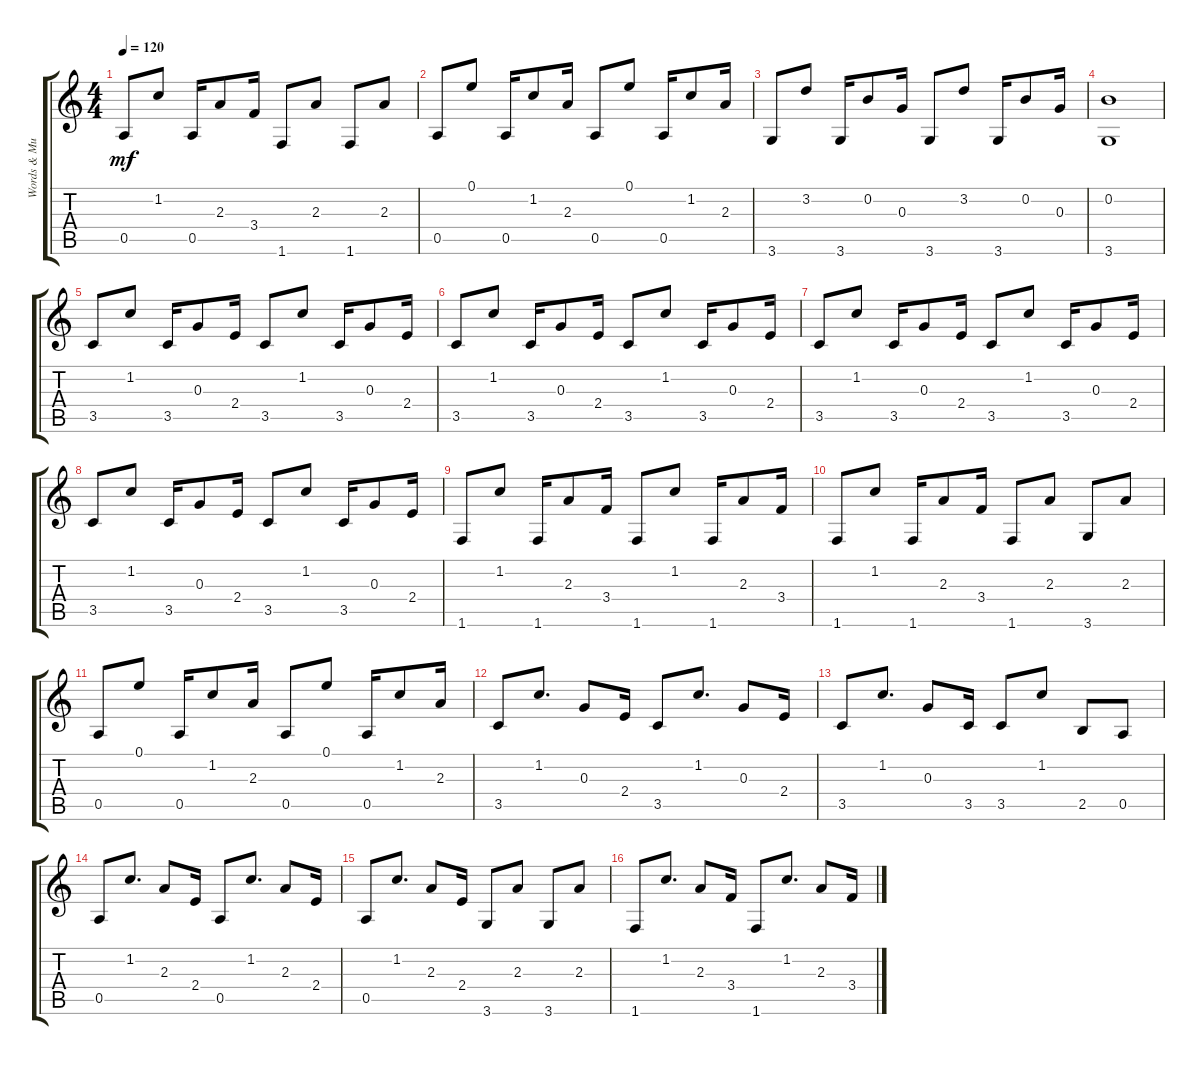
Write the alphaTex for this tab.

\track ("Words & Music By James Blunt and Ryan T" "Words & Mu") {instrument electricguitarclean}
\staff {score tabs}
\tuning (E4 B3 G3 D3 A2 E2) {hide}
\ts (4 4)
\tempo 120
\clef g2
\ks c
0.5.8{dy mf} 1.2.8 0.5.16 2.3.8 3.4.16 1.6.8 2.3.8 1.6.8 2.3.8 |
0.5.8 0.1.8 0.5.16 1.2.8 2.3.16 0.5.8 0.1.8 0.5.16 1.2.8 2.3.16 |
3.6.8 3.2.8 3.6.16 0.2.8 0.3.16 3.6.8 3.2.8 3.6.16 0.2.8 0.3.16 |
(0.2 3.6).1 |
3.5.8 1.2.8 3.5.16 0.3.8 2.4.16 3.5.8 1.2.8 3.5.16 0.3.8 2.4.16 |
3.5.8 1.2.8 3.5.16 0.3.8 2.4.16 3.5.8 1.2.8 3.5.16 0.3.8 2.4.16 |
3.5.8 1.2.8 3.5.16 0.3.8 2.4.16 3.5.8 1.2.8 3.5.16 0.3.8 2.4.16 |
3.5.8 1.2.8 3.5.16 0.3.8 2.4.16 3.5.8 1.2.8 3.5.16 0.3.8 2.4.16 |
1.6.8 1.2.8 1.6.16 2.3.8 3.4.16 1.6.8 1.2.8 1.6.16 2.3.8 3.4.16 |
1.6.8 1.2.8 1.6.16 2.3.8 3.4.16 1.6.8 2.3.8 3.6.8 2.3.8 |
0.5.8 0.1.8 0.5.16 1.2.8 2.3.16 0.5.8 0.1.8 0.5.16 1.2.8 2.3.16 |
3.5.8 1.2.8{d} 0.3.8 2.4.16 3.5.8 1.2.8{d} 0.3.8 2.4.16 |
3.5.8 1.2.8{d} 0.3.8 3.5.16 3.5.8 1.2.8 2.5.8 0.5.8 |
0.5.8 1.2.8{d} 2.3.8 2.4.16 0.5.8 1.2.8{d} 2.3.8 2.4.16 |
0.5.8 1.2.8{d} 2.3.8 2.4.16 3.6.8 2.3.8 3.6.8 2.3.8 |
1.6.8 1.2.8{d} 2.3.8 3.4.16 1.6.8 1.2.8{d} 2.3.8 3.4.16
